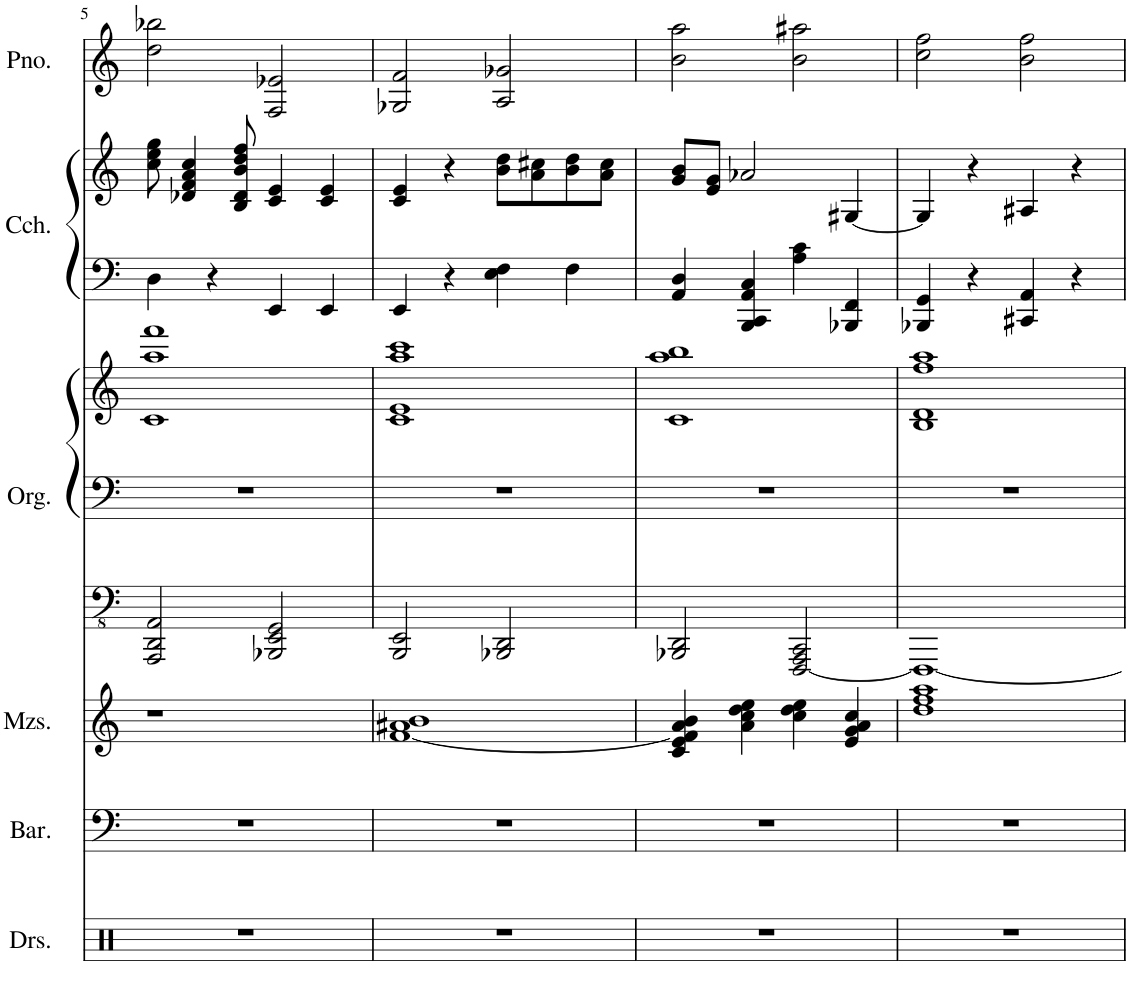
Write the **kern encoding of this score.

**kern	**kern	**kern	**kern	**kern	**kern	**kern	**kern	**kern
*part6	*part5	*part4	*part3	*part3	*part3	*part2	*part2	*part1
*staff9	*staff8	*staff7	*staff6	*staff5	*staff4	*staff3	*staff2	*staff1
*I"Drumset	*I"Baritone	*I"Mezzo-soprano	*I"Pipe Organ	*	*	*I"Clavichord	*	*I"Piano
*I'Drs.	*I'Bar.	*I'Mzs.	*I'Org.	*	*	*I'Cch.	*	*I'Pno.
!!LO:PB:g=z
*clefX	*clefF4	*clefG2	*clefFv4	*clefF4	*clefG2	*clefF4	*clefG2	*clefG2
*k[]	*k[]	*k[]	*k[]	*k[]	*k[]	*k[]	*k[]	*k[]
*M4/4	*M4/4	*M4/4	*M4/4	*M4/4	*M4/4	*M4/4	*M4/4	*M4/4
=5	=5	=5	=5	=5	=5	=5	=5	=5
1r	1r	1r	2AAAA/ 2DDD/ 2AAA/	1r	1c 1aa 1fff	4D\	8cc\ 8ee\ 8gg\	2dd\ 2bb-X\
.	.	.	.	.	.	.	4d-X/ 4f/ 4a/ 4cc/	.
.	.	.	.	.	.	4r	.	.
.	.	.	.	.	.	.	8B/ 8d-/ 8b/ 8dd/ 8ff/	.
.	.	.	2BBBB-X/ 2EEE/ 2GGG/	.	.	4EE/	4c/ 4e/	2F/ 2e-X/
.	.	.	.	.	.	4EE/	4c/ 4e/	.
=6	=6	=6	=6	=6	=6	=6	=6	=6
1r	1r	[1f 1a#X 1b	2BBBB/ 2EEE/	1r	1c 1e 1aa 1ccc	4EE/	4c/ 4e/	2G-X/ 2f/
.	.	.	.	.	.	4r	4r	.
.	.	.	2BBBB-X/ 2DDD/	.	.	4E\ 4F\	8b\ 8dd\L	2A/ 2g-X/
.	.	.	.	.	.	.	8a\ 8cc#X\	.
.	.	.	.	.	.	4F\	8b\ 8dd\	.
.	.	.	.	.	.	.	8a\ 8cc#\J	.
=7	=7	=7	=7	=7	=7	=7	=7	=7
1r	1r	4c/ 4e/ 4f/] 4a/ 4b/	2BBBB-X/ 2DDD/	1r	1c 1aa 1bb	4AA/ 4D/	8g/ 8b/L	2b\ 2aa\
.	.	.	.	.	.	.	8e/ 8g/J	.
.	.	4a\ 4cc\ 4dd\ 4ee\	.	.	.	4BBB/ 4CC/ 4AA/ 4C/	2a-X/	.
.	.	4cc\ 4dd\ 4ee\	[2FFFF/ 2AAAA/ 2CCC/	.	.	4A\ 4c\	.	2b\ 2aa#X\
.	.	4e/ 4g/ 4a/ 4cc/	.	.	.	4BBB-X/ 4FF/	[4G#X/	.
=8	=8	=8	=8	=8	=8	=8	=8	=8
1r	1r	1dd 1ff 1aa	1FFFF_	1r	1B 1d 1ff 1aa	4BBB-X/ 4GG/	4G#/]	2cc\ 2ff\
.	.	.	.	.	.	4r	4r	.
.	.	.	.	.	.	4CC#X/ 4AA/	4A#X/	2b\ 2ff\
.	.	.	.	.	.	4r	4r	.
=	=	=	=	=	=	=	=	=
*-	*-	*-	*-	*-	*-	*-	*-	*-
